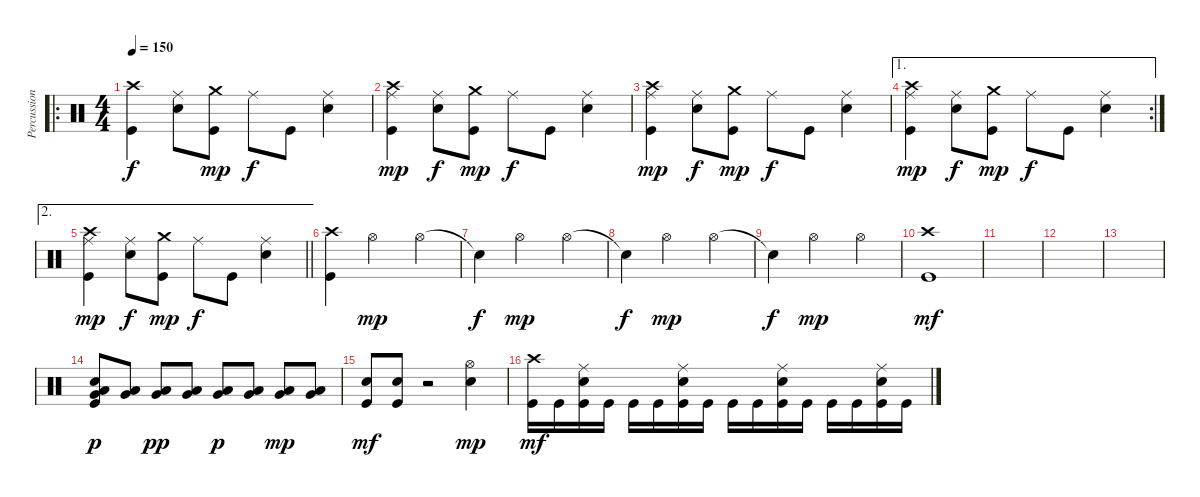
\track ("Percussions" "Percussion") {instrument percussion}
\staff {score}
\articulation defaults
\ro
\ts (4 4)
\tempo 150
\clef neutral
\ks c
("Kick (hit)" "Crash high (hit)").4{dy f} ("Electric Snare (hit)" "Ride (middle)").8 ("Kick (hit)" "Crash medium (hit)").8{dy mp} "Ride (middle)".8{dy f} "Kick (hit)".8 ("Electric Snare (hit)" "Ride (middle)").4 |
("Kick (hit)" "Ride (middle)" "Crash high (hit)").4{dy mp} ("Electric Snare (hit)" "Ride (middle)").8{dy f} ("Kick (hit)" "Crash medium (hit)").8{dy mp} "Ride (middle)".8{dy f} "Kick (hit)".8 ("Electric Snare (hit)" "Ride (middle)").4 |
("Kick (hit)" "Ride (middle)" "Crash high (hit)").4{dy mp} ("Electric Snare (hit)" "Ride (middle)").8{dy f} ("Kick (hit)" "Crash medium (hit)").8{dy mp} "Ride (middle)".8{dy f} "Kick (hit)".8 ("Electric Snare (hit)" "Ride (middle)").4 |
\ae 1
\rc 2
("Kick (hit)" "Ride (middle)" "Crash high (hit)").4{dy mp} ("Electric Snare (hit)" "Ride (middle)").8{dy f} ("Kick (hit)" "Crash medium (hit)").8{dy mp} "Ride (middle)".8{dy f} "Kick (hit)".8 ("Electric Snare (hit)" "Ride (middle)").4 |
\ae 2
\barLineRight lightlight
("Kick (hit)" "Ride (middle)" "Crash high (hit)").4{dy mp} ("Electric Snare (hit)" "Ride (middle)").8{dy f} ("Kick (hit)" "Crash medium (hit)").8{dy mp} "Ride (middle)".8{dy f} "Kick (hit)".8 ("Electric Snare (hit)" "Ride (middle)").4 |
("Kick (hit)" "Crash high (hit)").4 "Hi-Hat (open)".2{dy mp} "Hi-Hat (open)".4 |
"Snare (hit)"{t}.4{dy f} "Hi-Hat (open)".2{dy mp} "Hi-Hat (open)".4 |
"Snare (hit)"{t}.4{dy f} "Hi-Hat (open)".2{dy mp} "Hi-Hat (open)".4 |
"Snare (hit)"{t}.4{dy f} "Hi-Hat (open)".2{dy mp} "Hi-Hat (open)".4 |
("Kick (hit)" "Crash high (hit)").1{dy mf} |
|
|
|
("Kick (hit)" "Electric Snare (hit)" "Very Low Tom (hit)" "Low Tom (hit)").8{dy p} ("Very Low Tom (hit)" "Low Tom (hit)").8 ("Very Low Tom (hit)" "Low Tom (hit)").8{dy pp} ("Very Low Tom (hit)" "Low Tom (hit)").8 ("Very Low Tom (hit)" "Low Tom (hit)").8{dy p} ("Very Low Tom (hit)" "Low Tom (hit)").8 ("Very Low Tom (hit)" "Low Tom (hit)").8{dy mp} ("Very Low Tom (hit)" "Low Tom (hit)").8 |
("Kick (hit)" "Electric Snare (hit)").8{dy mf} ("Kick (hit)" "Electric Snare (hit)").8 r.2 ("Electric Snare (hit)" "Hi-Hat (open)").4{dy mp} |
("Kick (hit)" "Crash high (hit)").16{dy mf} "Kick (hit)".16 ("Kick (hit)" "Electric Snare (hit)" "Ride (middle)").16 "Kick (hit)".16 "Kick (hit)".16 "Kick (hit)".16 ("Kick (hit)" "Electric Snare (hit)" "Ride (middle)").16 "Kick (hit)".16 "Kick (hit)".16 "Kick (hit)".16 ("Kick (hit)" "Electric Snare (hit)" "Ride (middle)").16 "Kick (hit)".16 "Kick (hit)".16 "Kick (hit)".16 ("Kick (hit)" "Electric Snare (hit)" "Ride (middle)").16 "Kick (hit)".16
